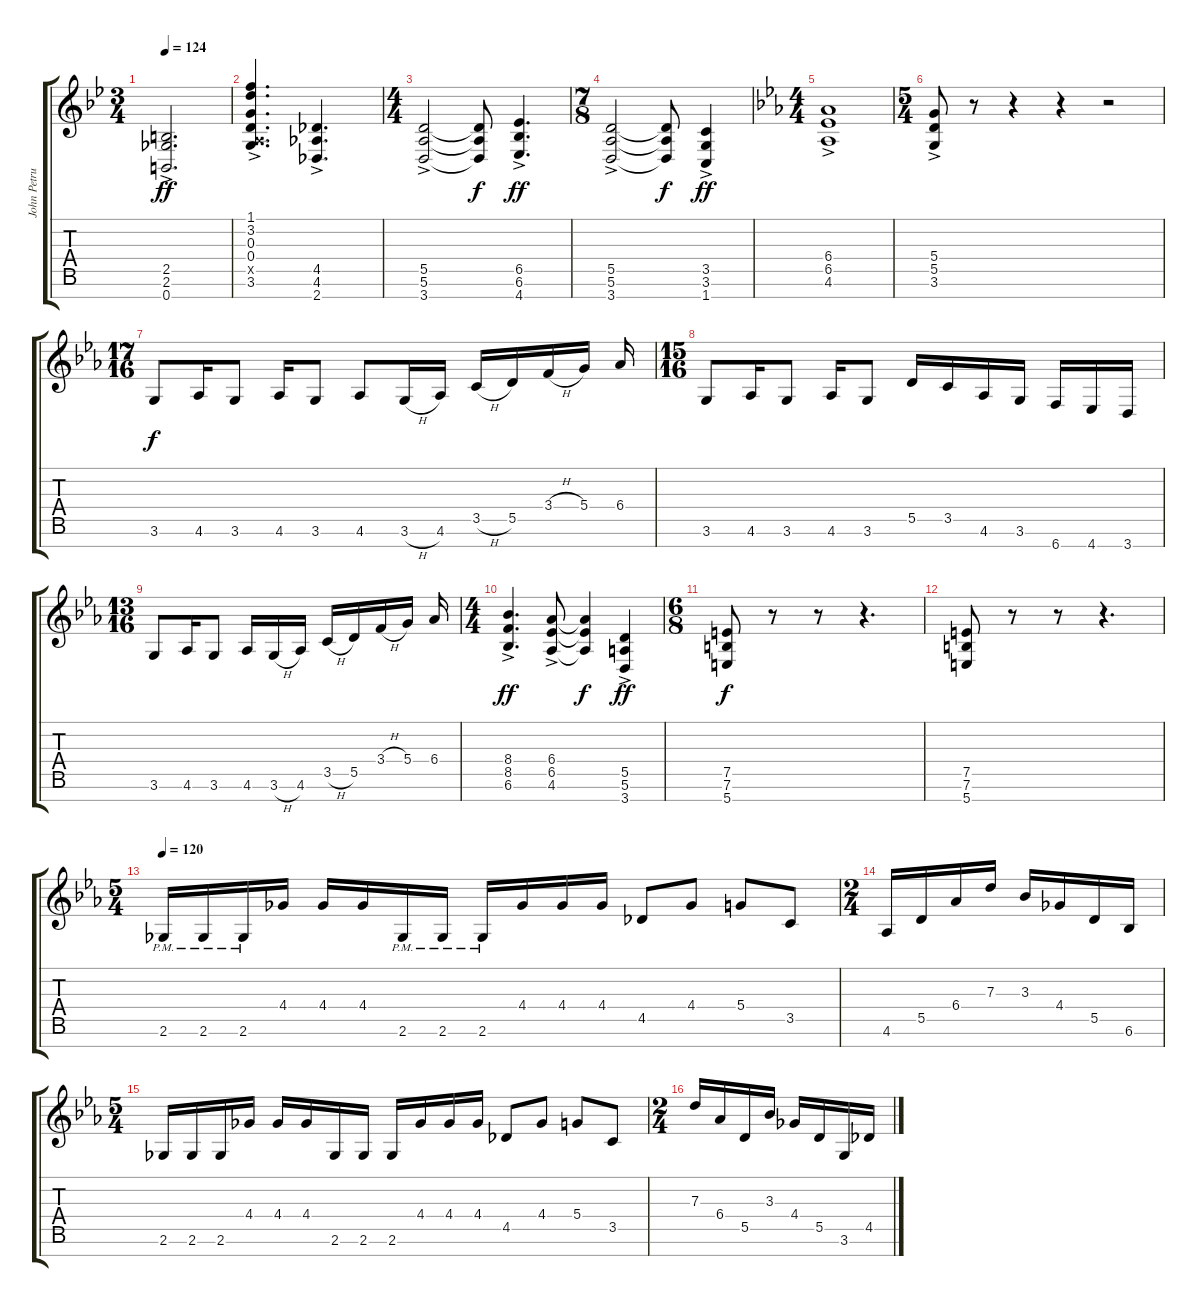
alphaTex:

\track ("John Petrucci Guitar 1 (main)" "John Petru") {instrument distortionguitar}
\staff {score tabs}
\tuning (E4 B3 G3 D3 A2 E2 B1) {hide}
\ts (3 4)
\tempo 124
\clef g2
\ks bb
(2.5 2.6 0.7{ac}).2{d dy ff} |
(1.1{ac} 3.2 0.3 0.4 0.5{x} 3.6{ac}).4{d} (4.5 4.6 2.7{ac}).4{d} |
\ts (4 4)
(5.5 5.6 3.7{ac}).2 (5.5{t} 5.6{t} 3.7{t}).8{dy f} (6.5 6.6 4.7{ac}).4{d dy ff} |
\ts (7 8)
(5.5 5.6 3.7{ac}).2 (5.5{t} 5.6{t} 3.7{t}).8{dy f} (3.5 3.6 1.7{ac}).4{dy ff} |
\ts (4 4)
\ks eb
(6.4 6.5 4.6{ac}).1 |
\ts (5 4)
(5.4 5.5 3.6{ac}).8 r.8 r.4 r.4 r.2 |
\ts (17 16)
3.6.8{dy f} 4.6.16 3.6.8 4.6.16 3.6.8 4.6.8 3.6{h}.16 4.6.16 3.5{h}.16 5.5.16 3.4{h}.16 5.4.16 6.4.16 |
\ts (15 16)
3.6.8 4.6.16 3.6.8 4.6.16 3.6.8 5.5.16 3.5.16 4.6.16 3.6.16 6.7.16 4.7.16 3.7.16 |
\ts (13 16)
3.6.8 4.6.16 3.6.8 4.6.16 3.6{h}.16 4.6.16 3.5{h}.16 5.5.16 3.4{h}.16 5.4.16 6.4.16 |
\ts (4 4)
(8.4 8.5 6.6{ac}).4{d dy ff} (6.4 6.5 4.6{ac}).8 (6.4{t} 6.5{t} 4.6{t}).4{dy f} (5.5 5.6 3.7{ac}).4{dy ff} |
\ts (6 8)
(7.5 7.6 5.7).8{dy f} r.8 r.8 r.4{d} |
(7.5 7.6 5.7).8 r.8 r.8 r.4{d} |
\ts (5 4)
\tempo 120
2.6{pm}.16 2.6{pm}.16 2.6{pm}.16 4.4.16 4.4.16 4.4.16 2.6{pm}.16 2.6{pm}.16 2.6{pm}.16 4.4.16 4.4.16 4.4.16 4.5.8 4.4.8 5.4.8 3.5.8 |
\ts (2 4)
4.6.16 5.5.16 6.4.16 7.3.16 3.3.16 4.4.16 5.5.16 6.6.16 |
\ts (5 4)
2.6.16 2.6.16 2.6.16 4.4.16 4.4.16 4.4.16 2.6.16 2.6.16 2.6.16 4.4.16 4.4.16 4.4.16 4.5.8 4.4.8 5.4.8 3.5.8 |
\ts (2 4)
7.3.16 6.4.16 5.5.16 3.3.16 4.4.16 5.5.16 3.6.16 4.5.16
